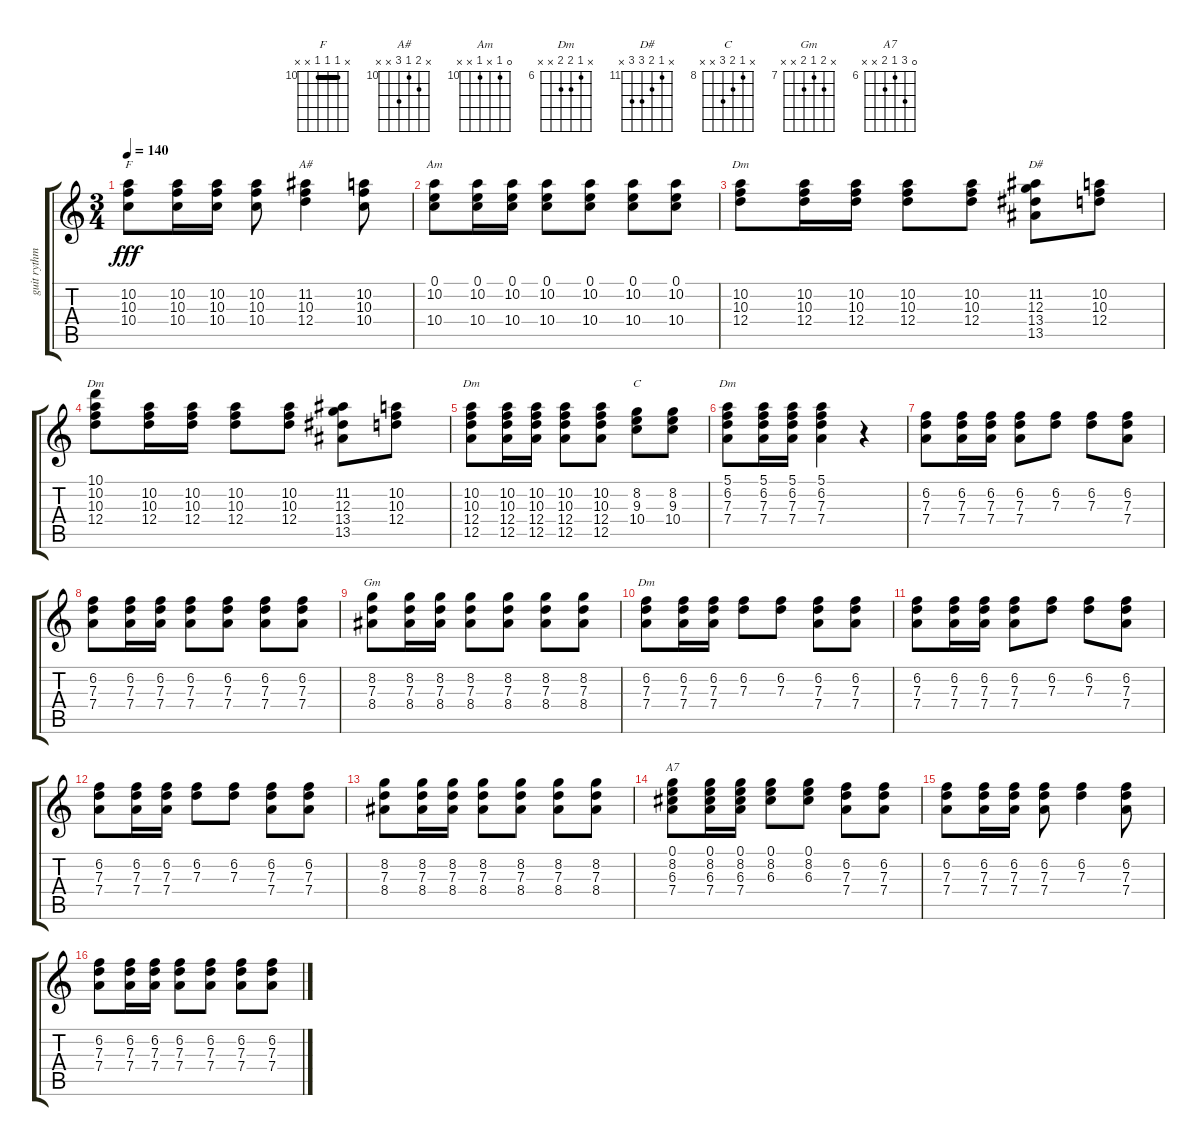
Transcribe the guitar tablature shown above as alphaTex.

\track ("guit rythmique" "guit rythm") {instrument acousticguitarnylon}
\staff {score tabs}
\tuning (E4 B3 G3 D3 A2 E2) {hide}
\chord ("F" x 10 10 10 x x) {firstfret 10 barre 10}
\chord ("A#" x 11 10 12 x x) {firstfret 10}
\chord ("Am" 0 10 x 10 x x) {firstfret 10}
\chord ("Dm" x 10 10 12 x x) {firstfret 10 barre 10}
\chord ("D#" x 11 12 13 13 x) {firstfret 11}
\chord ("Dm" 10 10 10 12 x x) {firstfret 10 barre 10}
\chord ("Dm" x 10 10 12 12 x) {firstfret 10 barre 10}
\chord ("C" x 8 9 10 x x) {firstfret 8}
\chord ("Dm" 5 6 7 7 x x) {firstfret 5}
\chord ("Gm" x 8 7 8 x x) {firstfret 7}
\chord ("Dm" x 6 7 7 x x) {firstfret 6}
\chord ("A7" 0 8 6 7 x x) {firstfret 6}
\ts (3 4)
\tempo 140
\clef g2
\ks c
(10.2 10.3 10.4).8{ch "F" dy fff volume 10} (10.2 10.3 10.4).16{volume 10} (10.2 10.3 10.4).16{volume 11} (10.2 10.3 10.4).8{volume 11} (11.2 10.3 12.4).4{ch "A#" volume 12} (10.2 10.3 10.4).8{volume 13} |
(0.1 10.2 10.4).8{ch "Am"} (0.1 10.2 10.4).16{volume 13} (0.1 10.2 10.4).16{volume 14} (0.1 10.2 10.4).8{volume 14} (0.1 10.2 10.4).8 (0.1 10.2 10.4).8 (0.1 10.2 10.4).8 |
(10.2 10.3 12.4).8{ch "Dm" volume 14} (10.2 10.3 12.4).16 (10.2 10.3 12.4).16{volume 14} (10.2 10.3 12.4).8 (10.2 10.3 12.4).8 (11.2 12.3 13.4 13.5).8{ch "D#" volume 16} (10.2 10.3 12.4).8 |
(10.1 10.2 10.3 12.4).8{ch "Dm"} (10.2 10.3 12.4).16 (10.2 10.3 12.4).16 (10.2 10.3 12.4).8{volume 16} (10.2 10.3 12.4).8 (11.2 12.3 13.4 13.5).8{volume 15} (10.2 10.3 12.4).8 |
(10.2 10.3 12.4 12.5).8{ch "Dm"} (10.2 10.3 12.4 12.5).16 (10.2 10.3 12.4 12.5).16 (10.2 10.3 12.4 12.5).8 (10.2 10.3 12.4 12.5).8 (8.2 9.3 10.4).8{ch "C"} (8.2 9.3 10.4).8 |
(5.1 6.2 7.3 7.4).8{ch "Dm"} (5.1 6.2 7.3 7.4).16 (5.1 6.2 7.3 7.4).16 (5.1 6.2 7.3 7.4).4 r.4 |
(6.2 7.3 7.4).8{volume 12} (6.2 7.3 7.4).16{volume 12} (6.2 7.3 7.4).16{volume 11} (6.2 7.3 7.4).8 (6.2 7.3).8{volume 11} (6.2 7.3).8 (6.2 7.3 7.4).8 |
(6.2 7.3 7.4).8{volume 10} (6.2 7.3 7.4).16 (6.2 7.3 7.4).16 (6.2 7.3 7.4).8 (6.2 7.3 7.4).8 (6.2 7.3 7.4).8 (6.2 7.3 7.4).8 |
(8.2 7.3 8.4).8{ch "Gm"} (8.2 7.3 8.4).16 (8.2 7.3 8.4).16 (8.2 7.3 8.4).8 (8.2 7.3 8.4).8 (8.2 7.3 8.4).8 (8.2 7.3 8.4).8 |
(6.2 7.3 7.4).8{ch "Dm"} (6.2 7.3 7.4).16 (6.2 7.3 7.4).16 (6.2 7.3).8 (6.2 7.3).8 (6.2 7.3 7.4).8 (6.2 7.3 7.4).8 |
(6.2 7.3 7.4).8 (6.2 7.3 7.4).16 (6.2 7.3 7.4).16 (6.2 7.3 7.4).8 (6.2 7.3).8 (6.2 7.3).8 (6.2 7.3 7.4).8 |
(6.2 7.3 7.4).8 (6.2 7.3 7.4).16 (6.2 7.3 7.4).16 (6.2 7.3).8 (6.2 7.3).8 (6.2 7.3 7.4).8 (6.2 7.3 7.4).8 |
(8.2 7.3 8.4).8 (8.2 7.3 8.4).16 (8.2 7.3 8.4).16 (8.2 7.3 8.4).8 (8.2 7.3 8.4).8 (8.2 7.3 8.4).8 (8.2 7.3 8.4).8 |
(0.1 8.2 6.3 7.4).8{ch "A7"} (0.1 8.2 6.3 7.4).16 (0.1 8.2 6.3 7.4).16 (0.1 8.2 6.3).8 (0.1 8.2 6.3).8 (6.2 7.3 7.4).8 (6.2 7.3 7.4).8 |
(6.2 7.3 7.4).8 (6.2 7.3 7.4).16 (6.2 7.3 7.4).16 (6.2 7.3 7.4).8 (6.2 7.3).4 (6.2 7.3 7.4).8 |
(6.2 7.3 7.4).8 (6.2 7.3 7.4).16 (6.2 7.3 7.4).16 (6.2 7.3 7.4).8 (6.2 7.3 7.4).8 (6.2 7.3 7.4).8 (6.2 7.3 7.4).8
